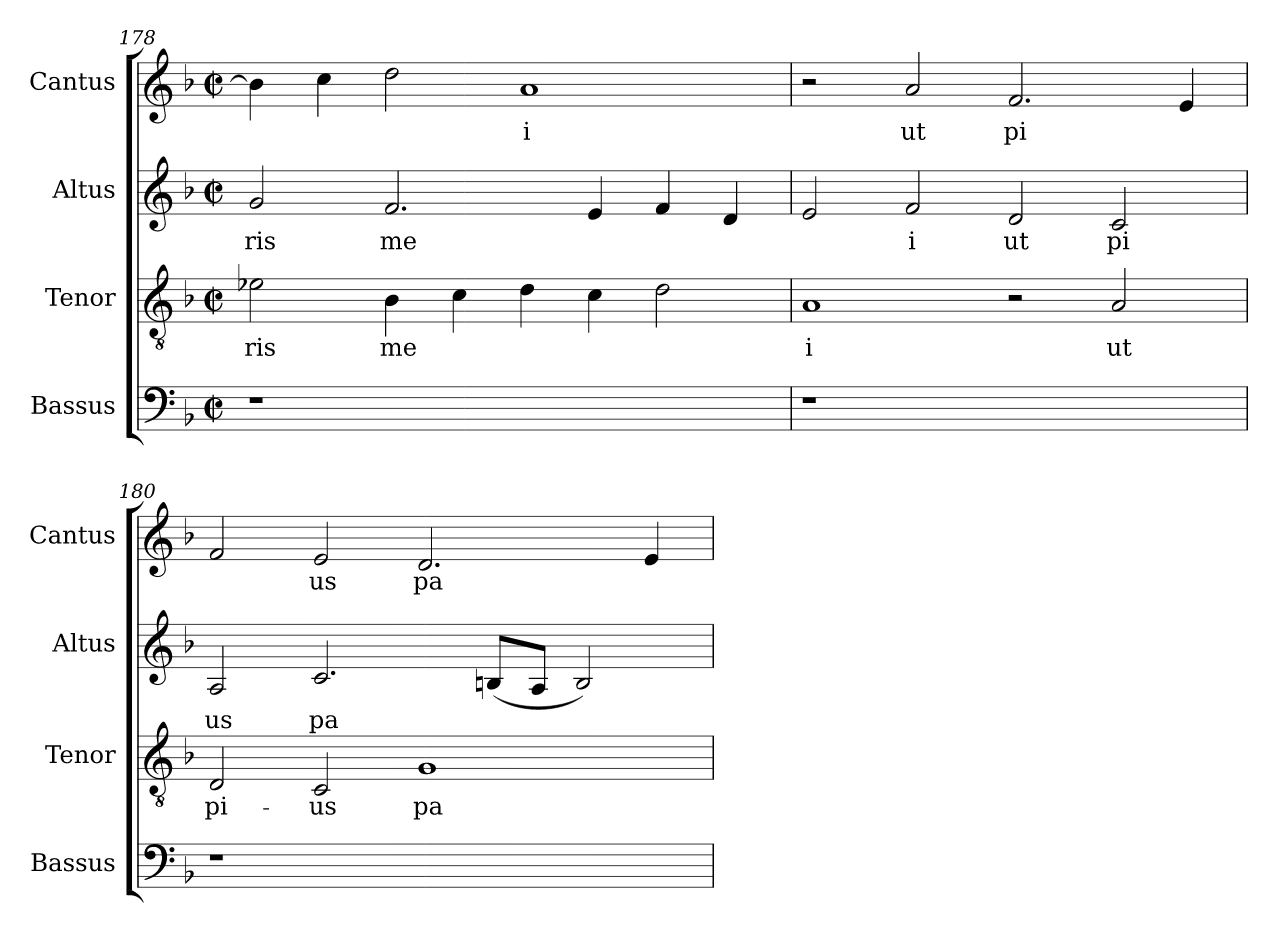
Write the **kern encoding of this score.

**kern	**kern	**text	**kern	**text	**kern	**text
*part4	*part3	*part3	*part2	*part2	*part1	*part1
*staff4	*staff3	*staff3	*staff2	*staff2	*staff1	*staff1
*I"Bassus	*I"Tenor	*	*I"Altus	*	*I"Cantus	*
*I'Bassus	*I'Tenor	*	*I'Altus	*	*I'Cantus	*
!!LO:LB:g=z
*clefF4	*clefGv2	*	*clefG2	*	*clefG2	*
*k[b-]	*k[b-]	*	*k[b-]	*	*k[b-]	*
*F:	*F:	*	*F:	*	*F:	*
*M2/2	*M2/2	*	*M2/2	*	*M2/2	*
*met(c|)	*met(c|)	*	*met(c|)	*	*met(c|)	*
=178	=178	=178	=178	=178	=178	=178
!	!	!LO:LY:b:cj	!	!LO:LY:b:cj	!	!LO:LY:b:cj
1r	2e-X\	-ris	2g/	ris	4b-\]	.
!	!	!	!	!	!	!LO:LY:b:cj
.	.	.	.	.	4cc\	.
!	!	!LO:LY:b:cj	!	!LO:LY:b:cj	!	!LO:LY:b:cj
.	4B-\	me-	2.f/	me	2dd\	.
!	!	!LO:LY:b:cj	!	!	!	!
.	4c\	--	.	.	.	.
!	!	!LO:LY:b:cj	!	!	!	!LO:LY:b:cj
1ryy	4d\	--	.	.	1a	i
!	!	!LO:LY:b:cj	!	!LO:LY:b:cj	!	!
.	4c\	--	4e/	.	.	.
!	!	!LO:LY:b:cj	!	!LO:LY:b:cj	!	!
.	2d\	--	4f/	.	.	.
!	!	!	!	!LO:LY:b:cj	!	!
.	.	.	4d/	.	.	.
=179	=179	=179	=179	=179	=179	=179
!	!	!LO:LY:b:cj	!	!LO:LY:b:cj	!	!
1r	1A	-i	2e/	.	2r	.
!	!	!	!	!LO:LY:b:cj	!	!LO:LY:b:cj
.	.	.	2f/	i	2a/	ut
!	!	!	!	!LO:LY:b:cj	!	!LO:LY:b:cj
1ryy	2r	.	2d/	ut	2.f/	pi-
!	!	!LO:LY:b:cj	!	!LO:LY:b:cj	!	!
.	2A/	ut	2c/	pi	.	.
!	!	!	!	!	!	!LO:LY:b:cj
.	.	.	.	.	4e/	--
=180	=180	=180	=180	=180	=180	=180
!	!	!LO:LY:b:cj	!	!LO:LY:b:cj	!	!LO:LY:b:cj
1r	2D/	pi-	2A/	us	2f/	--
!	!	!LO:LY:b:cj	!	!LO:LY:b:cj	!	!LO:LY:b:cj
.	2C/	-us	2.c/	pa	2e/	-us
!	!	!LO:LY:b:cj	!	!	!	!LO:LY:b:cj
1ryy	1G	pa-	.	.	2.d/	pa-
!	!	!	!	!LO:LY:b:cj	!	!
.	.	.	(>8B/L	.	.	.
!	!	!	!	!LO:LY:b:cj	!	!
.	.	.	8A/J	.	.	.
!	!	!	!	!LO:LY:b:cj	!	!
.	.	.	2B/)	.	.	.
!	!	!	!	!	!	!LO:LY:b:cj
.	.	.	.	.	4e/	--
=	=	=	=	=	=	=
*-	*-	*-	*-	*-	*-	*-
